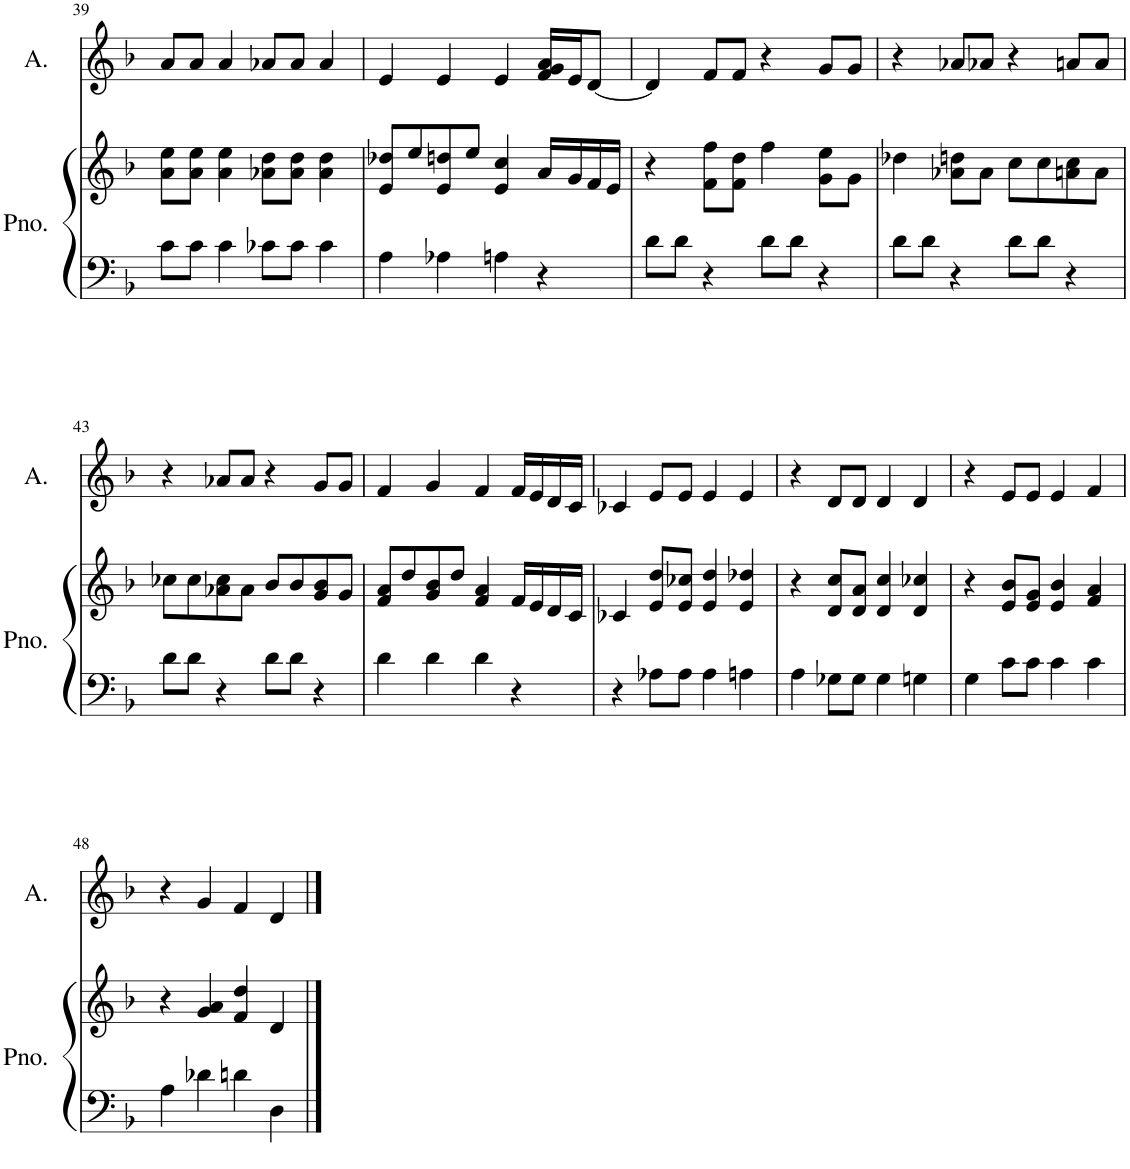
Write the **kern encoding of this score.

**kern	**kern	**kern
*part2	*part2	*part1
*staff3	*staff2	*staff1
*I"Piano	*	*I"Alto
*I'Pno.	*	*I'A.
!!LO:PB:g=z
*clefF4	*clefG2	*clefG2
*k[b-]	*k[b-]	*k[b-]
*M4/4	*M4/4	*M4/4
=39	=39	=39
8c\L	8a\ 8ee\L	8a/L
8c\J	8a\ 8ee\J	8a/J
4c\	4a\ 4ee\	4a/
8c-X\L	8a-X\ 8dd\L	8a-X/L
8c-\J	8a-\ 8dd\J	8a-/J
4c-\	4a-\ 4dd\	4a-/
=40	=40	=40
4A\	8e/ 8dd-X/L	4e/
.	8ee/	.
4A-X\	8e/ 8ddn/	4e/
.	8ee/J	.
4An\	4e/ 4cc/	4e/
4r	16a/LL	16f/ 16g/ 16a/LL
.	16g/	16e/J
.	16f/	[8d/J
.	16e/JJ	.
=41	=41	=41
8d\L	4r	4d/]
8d\J	.	.
4r	8f\ 8ff\L	8f/L
.	8f\ 8dd\J	8f/J
8d\L	4ff\	4r
8d\J	.	.
4r	8g\ 8ee\L	8g/L
.	8g\J	8g/J
=42	=42	=42
8d\L	4dd-X\	4r
8d\J	.	.
4r	8a-X\ 8ddn\L	8a-X/L
.	8a-\J	8a-X/J
8d\L	8cc\L	4r
8d\J	8cc\	.
4r	8an\ 8cc\	8an/L
.	8a\J	8a/J
!!LO:LB:g=z
=43	=43	=43
8d\L	8cc-X\L	4r
8d\J	8cc-\	.
4r	8a-X\ 8cc-\	8a-X/L
.	8a-\J	8a-/J
8d\L	8b-/L	4r
8d\J	8b-/	.
4r	8g/ 8b-/	8g/L
.	8g/J	8g/J
=44	=44	=44
4d\	8f/ 8a/L	4f/
.	8dd/	.
4d\	8g/ 8b-/	4g/
.	8dd/J	.
4d\	4f/ 4a/	4f/
4r	16f/LL	16f/LL
.	16e/	16e/
.	16d/	16d/
.	16c/JJ	16c/JJ
=45	=45	=45
4r	4c-X/	4c-X/
8A-X\L	8e/ 8dd/L	8e/L
8A-\J	8e/ 8cc-X/J	8e/J
4A-\	4e/ 4dd/	4e/
4An\	4e/ 4dd-X/	4e/
=46	=46	=46
4A\	4r	4r
8G-X\L	8d/ 8cc/L	8d/L
8G-\J	8d/ 8a/J	8d/J
4G-\	4d/ 4cc/	4d/
4Gn\	4d/ 4cc-X/	4d/
=47	=47	=47
4G\	4r	4r
8c\L	8e/ 8b-/L	8e/L
8c\J	8e/ 8g/J	8e/J
4c\	4e/ 4b-/	4e/
4c\	4f/ 4a/	4f/
!!LO:LB:g=z
=48	=48	=48
4A\	4r	4r
4d-X\	4g/ 4a/	4g/
4dn\	4f/ 4dd/	4f/
4D\	4d/	4d/
==	==	==
*-	*-	*-
